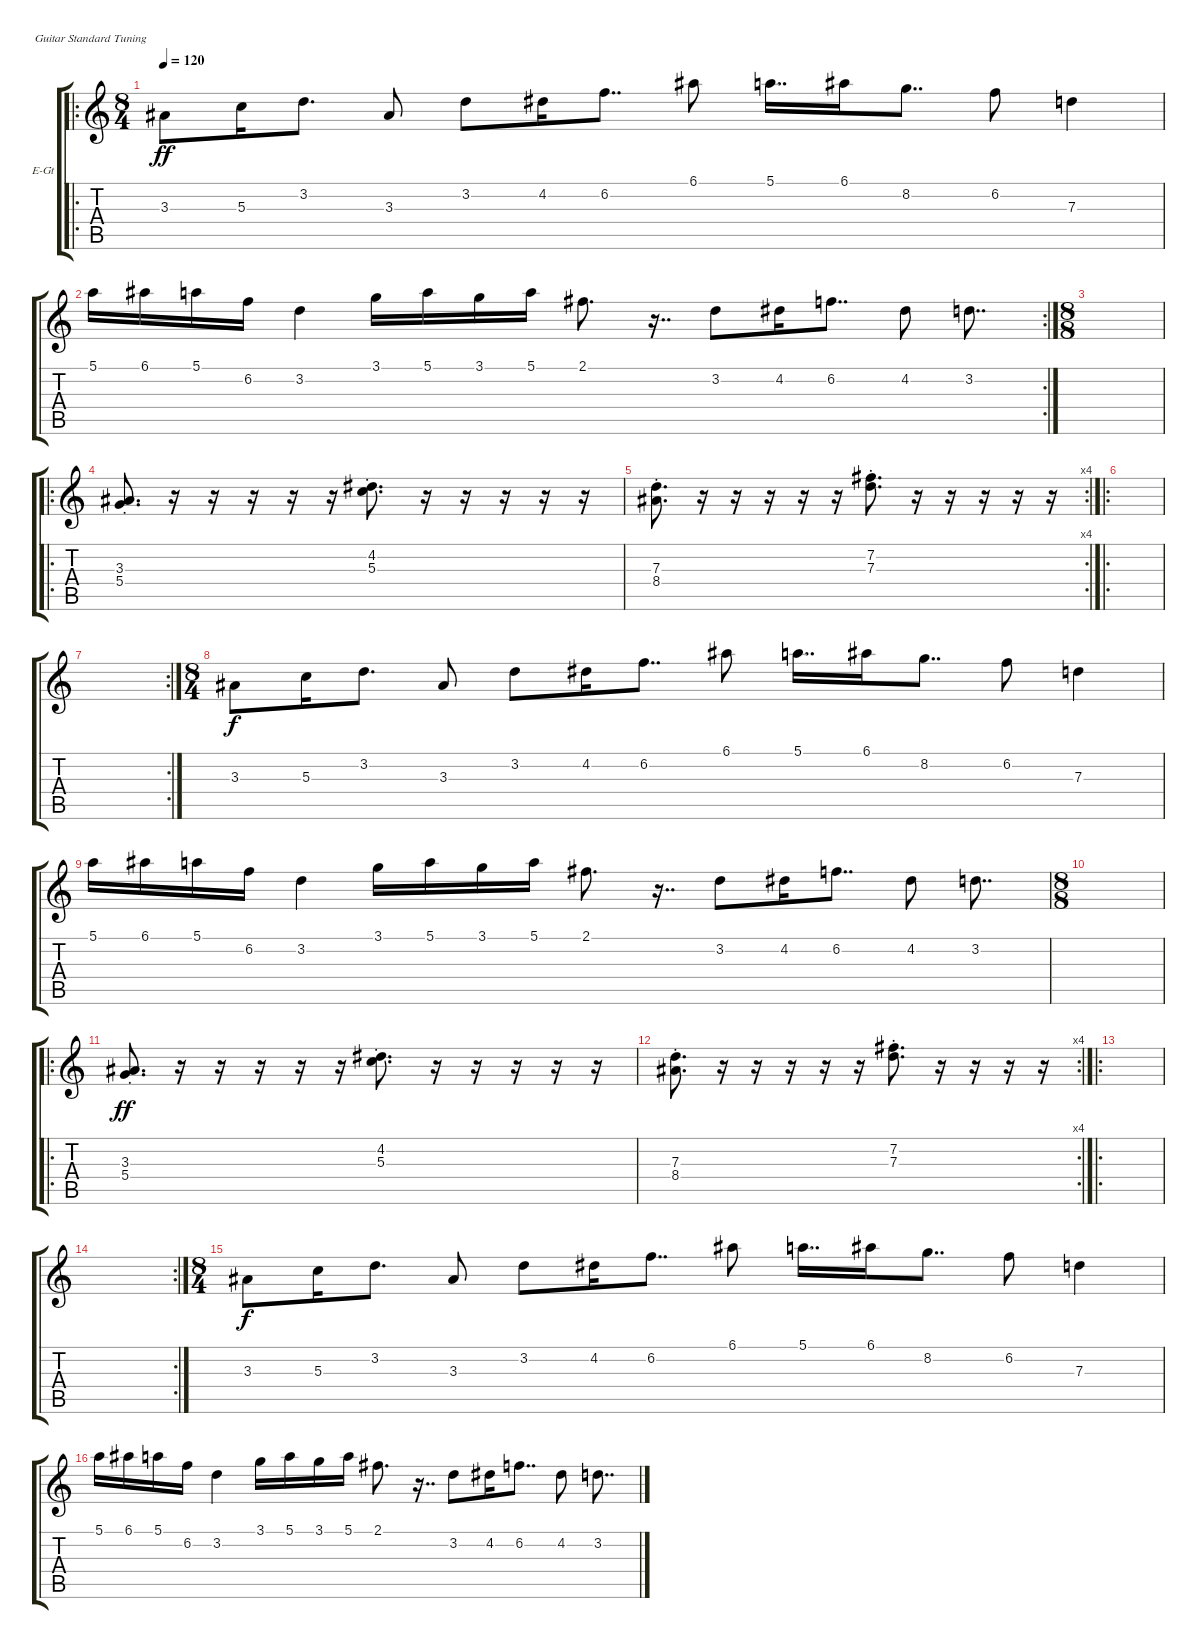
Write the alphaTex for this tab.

\defaultSystemsLayout 4
\bracketExtendMode groupsimilarinstruments
\firstSystemTrackNameOrientation horizontal
\otherSystemsTrackNameOrientation horizontal
\track ("Electric Guitar" "E-Gt") {instrument electricguitarclean}
\staff {score tabs}
\tuning (E4 B3 G3 D3 A2 E2)
\ro
\ts (8 4)
\tempo 120
\clef g2
\ks c
3.3.8{dy ff instrument electricguitarclean} 5.3.16 3.2.8{d} 3.3.8 3.2.8 4.2.16 6.2.8{dd} 6.1.8 5.1.16{dd} 6.1.16 8.2.8{dd} 6.2.8 7.3.4 |
\rc 2
5.1.16 6.1.16 5.1.16 6.2.16 3.2.4 3.1.16 5.1.16 3.1.16 5.1.16 2.1.8{d} r.16{dd} 3.2.8 4.2.16 6.2.8{dd} 4.2.8 3.2.8{dd} |
\ts (8 8)
|
\ro
(5.4{st} 3.3{st}).8{d} r.16 r.16 r.16 r.16 r.16 (4.2{st} 5.3{st}).8{d} r.16 r.16 r.16 r.16 r.16 |
\rc 4
(7.3{st} 8.4{st}).8{d} r.16 r.16 r.16 r.16 r.16 (7.2{st} 7.3{st}).8{d} r.16 r.16 r.16 r.16 r.16 |
\ro
|
\rc 2
|
\ts (8 4)
3.3.8{dy f} 5.3.16 3.2.8{d} 3.3.8 3.2.8 4.2.16 6.2.8{dd} 6.1.8 5.1.16{dd} 6.1.16 8.2.8{dd} 6.2.8 7.3.4 |
5.1.16 6.1.16 5.1.16 6.2.16 3.2.4 3.1.16 5.1.16 3.1.16 5.1.16 2.1.8{d} r.16{dd} 3.2.8 4.2.16 6.2.8{dd} 4.2.8 3.2.8{dd} |
\ts (8 8)
|
\ro
(5.4{st} 3.3{st}).8{d dy ff} r.16 r.16 r.16 r.16 r.16 (4.2{st} 5.3{st}).8{d} r.16 r.16 r.16 r.16 r.16 |
\rc 4
(7.3{st} 8.4{st}).8{d} r.16 r.16 r.16 r.16 r.16 (7.2{st} 7.3{st}).8{d} r.16 r.16 r.16 r.16 |
\ro
|
\rc 2
|
\ts (8 4)
3.3.8{dy f} 5.3.16 3.2.8{d} 3.3.8 3.2.8 4.2.16 6.2.8{dd} 6.1.8 5.1.16{dd} 6.1.16 8.2.8{dd} 6.2.8 7.3.4 |
5.1.16 6.1.16 5.1.16 6.2.16 3.2.4 3.1.16 5.1.16 3.1.16 5.1.16 2.1.8{d} r.16{dd} 3.2.8 4.2.16 6.2.8{dd} 4.2.8 3.2.8{dd}
